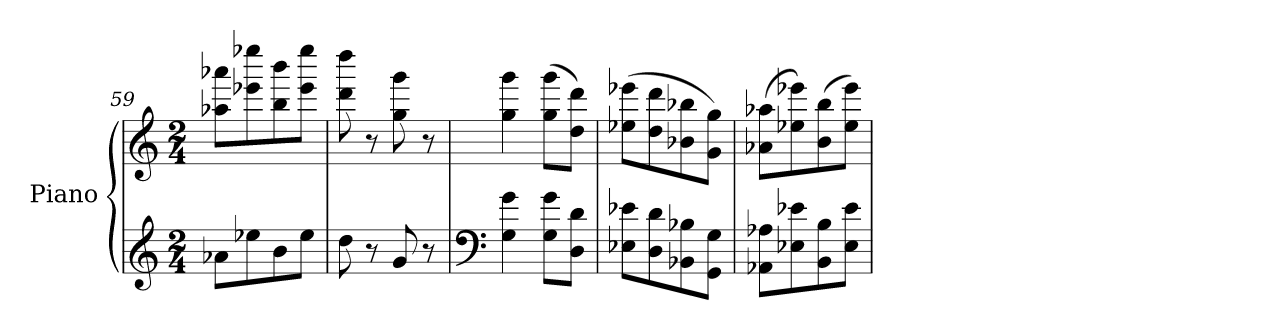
**kern	**kern
*part1	*part1
*staff2	*staff1
*I"Piano	*
*I'Pno.	*
*clefG2	*clefG2
*k[]	*k[]
*M2/4	*M2/4
=59	=59
8a-X\L	8aa-X\ 8aaa-X\L
8ee-X\	8eee-X\ 8eeee-X\
8b\	8bb\ 8bbb\
8ee-\J	8eee-\ 8eeee-\J
=60	=60
8dd\	8ddd\ 8dddd\
8r	8r
8g/	8gg\ 8ggg\
8r	8r
!!LO:PB:g=z
=61	=61
*clefF4	*
4G\ 4g\	4gg\ 4ggg\
8G\ 8g\L	(>8gg\ 8ggg\L
8D\ 8d\J	8dd\ 8ddd\J)
=62	=62
8E-X\ 8e-X\L	(>8ee-X\ 8eee-X\L
8D\ 8d\	8dd\ 8ddd\
8BB-X\ 8B-X\	8b-X\ 8bb-X\
8GG\ 8G\J	8g\ 8gg\J)
=63	=63
8AA-X\ 8A-X\L	(>8a-X\ 8aa-X\L
8E-X\ 8e-X\	8ee-X\ 8eee-X\)
8BB\ 8B\	(>8b\ 8bb\
8E-\ 8e-\J	8ee-\ 8eee-\J)
=	=
*-	*-
